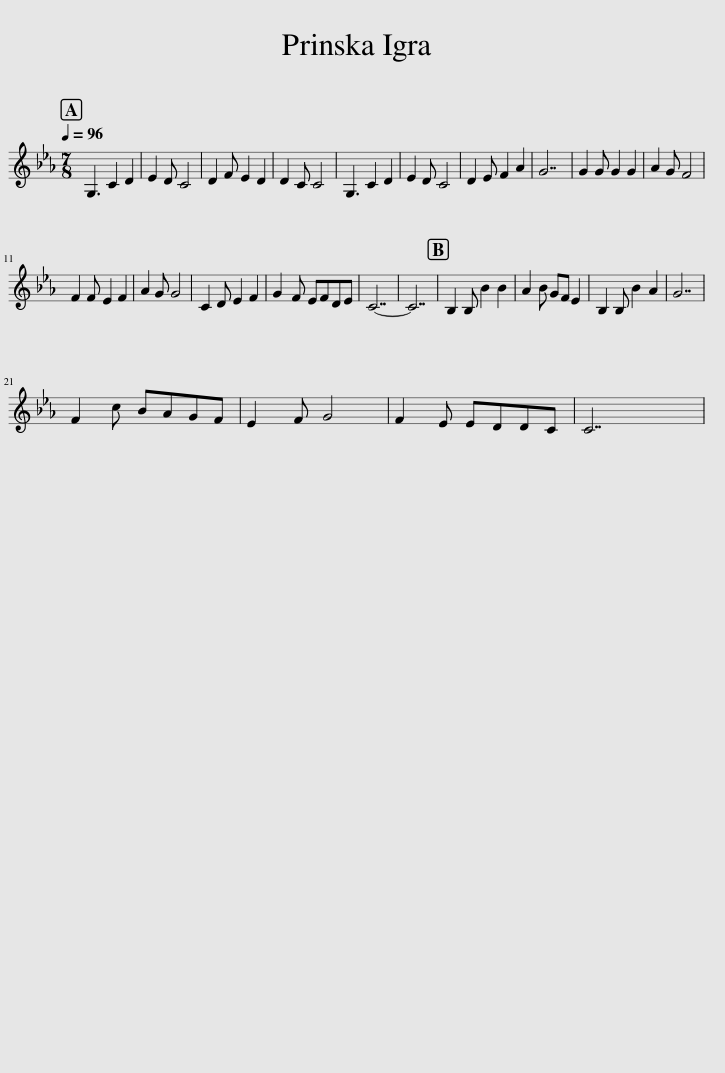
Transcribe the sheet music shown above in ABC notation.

X:1
L:1/8
Q:1/4=96
M:7/8
I:linebreak $
K:Cmin
V:1 treble
V:1
 G,3 C2 D2 | E2 D C4 | D2 F E2 D2 | D2 C C4 | G,3 C2 D2 | %5
 E2 D C4 | D2 E F2 A2 | G7 | G2 G G2 G2 | A2 G F4 |$ %10
 F2 F E2 F2 | A2 G G4 | C2 D E2 F2 | G2 F EFDE | C7- | %15
 C7 | B,2 B, B2 B2 | A2 B GF E2 | B,2 B, B2 A2 | G7 |$ %20
 F2 c BAGF | E2 F G4 | F2 E EDDC | C7 | %24
